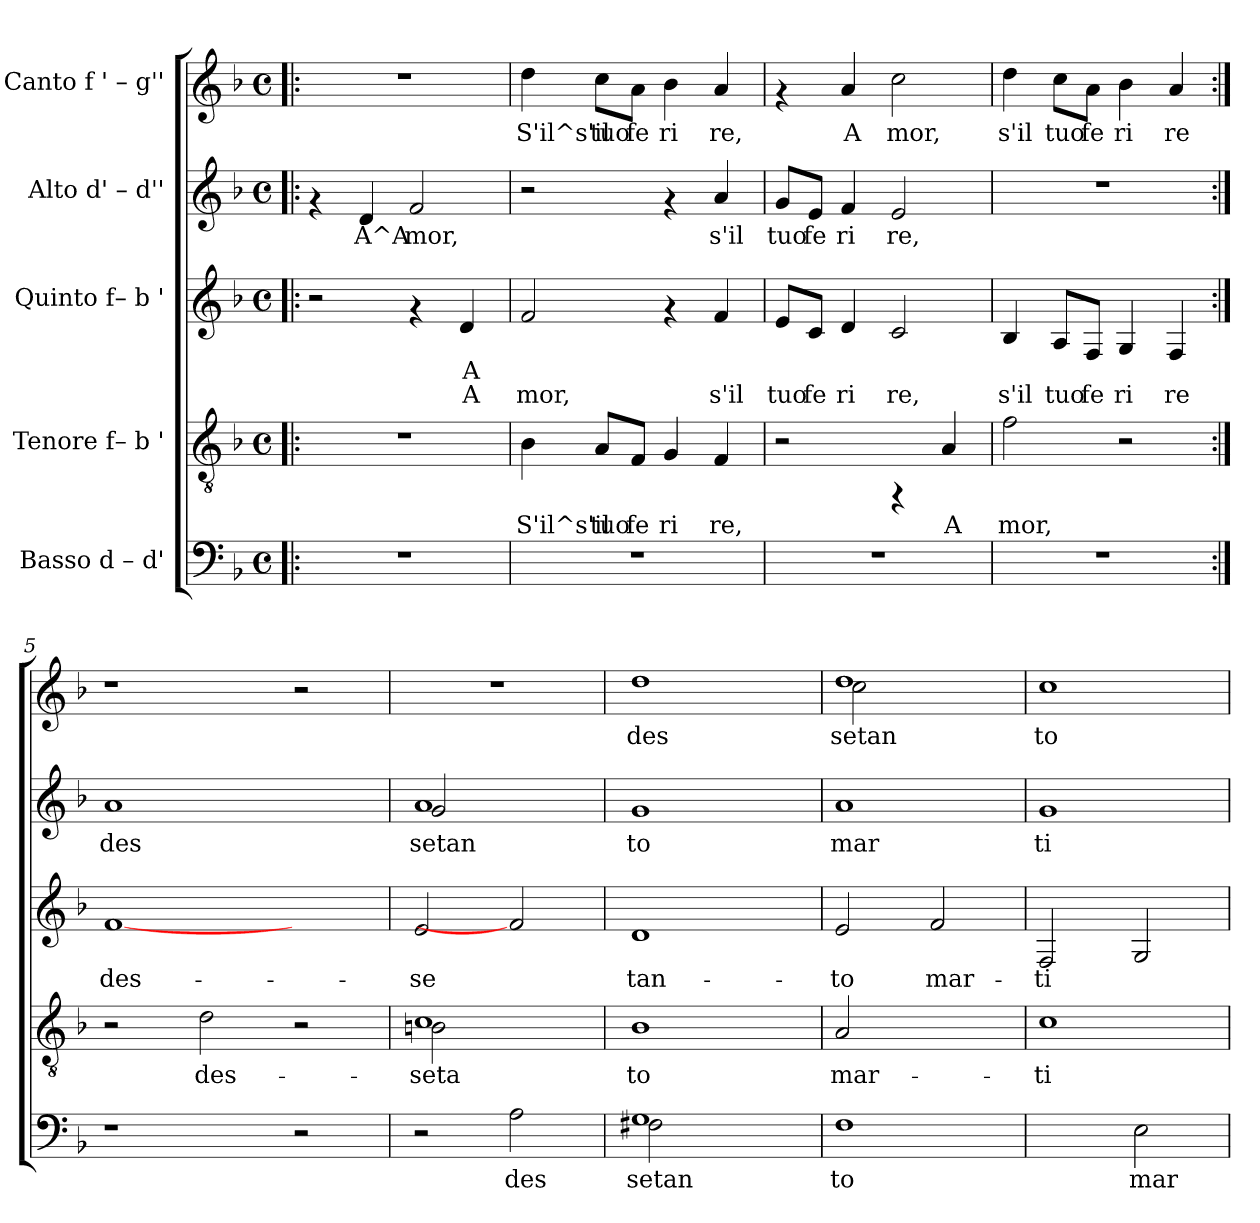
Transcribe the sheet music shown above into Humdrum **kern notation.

**kern	**text	**kern	**text	**kern	**text	**text	**kern	**text	**kern	**text
*part5	*part5	*part4	*part4	*part3	*part3	*part3	*part2	*part2	*part1	*part1
*staff5	*staff5	*staff4	*staff4	*staff3	*staff3	*staff3	*staff2	*staff2	*staff1	*staff1
*I"Basso  d – d'	*	*I"Tenore  f– b '	*	*I"Quinto  f– b '	*	*	*I"Alto  d' – d''	*	*I"Canto  f ' – g''	*
!!LO:PB:g=z
*stria5	*	*stria5	*	*stria5	*	*	*stria5	*	*stria5	*
*clefF4	*	*clefGv2	*	*clefG2	*	*	*clefG2	*	*clefG2	*
*k[b-]	*	*k[b-]	*	*k[b-]	*	*	*k[b-]	*	*k[b-]	*
*F:	*	*F:	*	*F:	*	*	*F:	*	*F:	*
*M4/4	*	*M4/4	*	*M4/4	*	*	*M4/4	*	*M4/4	*
*met(c)	*	*met(c)	*	*met(c)	*	*	*met(c)	*	*met(c)	*
=1!|:	=1!|:	=1!|:	=1!|:	=1!|:	=1!|:	=1!|:	=1!|:	=1!|:	=1!|:	=1!|:
1r	.	1r	.	2r	.	.	4rf	.	1r	.
!	!	!	!	!	!	!	!	!LO:LY:b:rj	!	!
.	.	.	.	.	.	.	4d/	A^A	.	.
!	!	!	!	!	!	!	!	!LO:LY:b:rj	!	!
.	.	.	.	4rf	.	.	2f/	mor,	.	.
!	!	!	!	!	!LO:LY:b:rj	!LO:LY:b:rj	!	!	!	!
.	.	.	.	4d/	A-	-A	.	.	.	.
=2	=2	=2	=2	=2	=2	=2	=2	=2	=2	=2
!	!	!	!LO:LY:b:rj	!	!LO:LY:b:rj	!LO:LY:b:rj	!	!	!	!LO:LY:b:rj
1r	.	4B-\	S'il^s'il	2f/	-	-mor,	2r	.	4dd\	S'il^s'il
!	!	!	!LO:LY:b:rj	!	!	!	!	!	!	!LO:LY:b:rj
.	.	8A/L	tuo	.	.	.	.	.	8cc\L	tuo
!	!	!	!LO:LY:b:rj	!	!	!	!	!	!	!LO:LY:b:rj
.	.	8F/J	fe	.	.	.	.	.	8a\J	fe
!	!	!	!LO:LY:b:rj	!	!	!	!	!	!	!LO:LY:b:rj
.	.	4G/	ri	4rf	.	.	4rf	.	4b-\	ri
!	!	!	!LO:LY:b:rj	!	!LO:LY:b:rj	!LO:LY:b:rj	!	!LO:LY:b:rj	!	!LO:LY:b:rj
.	.	4F/	re,	4f/	-	-s'il	4a/	s'il	4a/	re,
=3	=3	=3	=3	=3	=3	=3	=3	=3	=3	=3
!	!	!	!	!	!LO:LY:b:rj	!LO:LY:b:rj	!	!LO:LY:b:rj	!	!
1r	.	2r	.	8e/L	-	-tuo	8g/L	tuo	4rf	.
!	!	!	!	!	!LO:LY:b:rj	!LO:LY:b:rj	!	!LO:LY:b:rj	!	!
.	.	.	.	8c/J	-	-fe	8e/J	fe	.	.
!	!	!	!	!	!LO:LY:b:rj	!LO:LY:b:rj	!	!LO:LY:b:rj	!	!LO:LY:b:rj
.	.	.	.	4d/	-	-ri	4f/	ri	4a/	A
!	!	!	!	!	!LO:LY:b:rj	!LO:LY:b:rj	!	!LO:LY:b:rj	!	!LO:LY:b:rj
.	.	4rFF	.	2c/	-	-re,	2e/	re,	2cc\	mor,
!	!	!	!LO:LY:b:rj	!	!	!	!	!	!	!
.	.	4A/	A	.	.	.	.	.	.	.
=4	=4	=4	=4	=4	=4	=4	=4	=4	=4	=4
!	!	!	!LO:LY:b:rj	!	!LO:LY:b:rj	!LO:LY:b:rj	!	!	!	!LO:LY:b:rj
1r	.	2f\	mor,	4B-/	-	-s'il	1r	.	4dd\	s'il
!	!	!	!	!	!LO:LY:b:rj	!LO:LY:b:rj	!	!	!	!LO:LY:b:rj
.	.	.	.	8A/L	-	-tuo	.	.	8cc\L	tuo
!	!	!	!	!	!LO:LY:b:rj	!LO:LY:b:rj	!	!	!	!LO:LY:b:rj
.	.	.	.	8F/J	-	-fe	.	.	8a\J	fe
!	!	!	!	!	!LO:LY:b:rj	!LO:LY:b:rj	!	!	!	!LO:LY:b:rj
.	.	2r	.	4G/	-	-ri	.	.	4b-\	ri
!	!	!	!	!	!LO:LY:b:rj	!LO:LY:b:rj	!	!	!	!LO:LY:b:rj
.	.	.	.	4F/	-	-re	.	.	4a/	re
!!LO:PB:g=z
=5:|!	=5:|!	=5:|!	=5:|!	=5:|!	=5:|!	=5:|!	=5:|!	=5:|!	=5:|!	=5:|!
!	!	!	!	!	!LO:LY:b:rj	!	!	!LO:LY:b:rj	!	!
1r	.	2r	.	[1f	des-	.	1a	des	1r	.
!	!	!	!LO:LY:b:rj	!	!	!	!	!	!	!
.	.	2d\	des-	.	.	.	.	.	.	.
2r	.	2r	.	2ryy	.	.	2ryy	.	2r	.
=6	=6	=6	=6	=6	=6	=6	=6	=6	=6	=6
*	*	*^	*	*	*	*	*	*	*	*
!	!	!	!	!LO:LY:b:rj	!	!LO:LY:b:rj	!	!	!LO:LY:b:rj	!	!
*	*	*	*	*	*	*	*	*^	*	*	*
2r	.	1c	2Bn\	-seta	2e/	-se	.	1a	2g/	setan	1r	.
!	!LO:LY:b:cj	!	!	!	!	!	!	!	!	!	!	!
2A\	des	.	2ryy	.	2f]	.	.	.	2ryy	.	.	.
=7	=7	=7	=7	=7	=7	=7	=7	=7	=7	=7	=7	=7
*^	*	*	*	*	*	*	*	*	*	*	*	*
!	!	!LO:LY:b:cj	!	!	!LO:LY:b:rj	!	!LO:LY:b:rj	!	!	!	!LO:LY:b:rj	!	!LO:LY:b:rj
*	*	*	*v	*v	*	*	*	*	*v	*v	*	*	*
1G	2F#X\	setan	1B-	to	1d	tan-	.	1g	to	1dd	des
.	2ryy	.	.	.	.	.	.	.	.	.	.
=8	=8	=8	=8	=8	=8	=8	=8	=8	=8	=8	=8
!	!	!LO:LY:b:cj	!	!LO:LY:b:rj	!	!LO:LY:b:rj	!	!	!LO:LY:b:rj	!	!LO:LY:b:rj
*v	*v	*	*	*	*	*	*	*	*	*^	*
1F	to	2A/	mar-	2e/	-to	.	1a	mar	1dd	2cc\	setan
!	!	!	!	!	!LO:LY:b:rj	!	!	!	!	!	!
.	.	2ryy	.	2f/	mar-	.	.	.	.	2ryy	.
=9	=9	=9	=9	=9	=9	=9	=9	=9	=9	=9	=9
!	!	!	!LO:LY:b:rj	!	!LO:LY:b:rj	!	!	!LO:LY:b:rj	!	!	!LO:LY:b:rj
*	*	*	*	*	*	*	*	*	*v	*v	*
2ryy	.	1c	-ti-	2F/	-ti-	.	1g	ti	1cc	to
!	!LO:LY:b:cj	!	!	!	!LO:LY:b:rj	!	!	!	!	!
2E\	mar	.	.	2G/	--	.	.	.	.	.
=	=	=	=	=	=	=	=	=	=	=
*-	*-	*-	*-	*-	*-	*-	*-	*-	*-	*-
